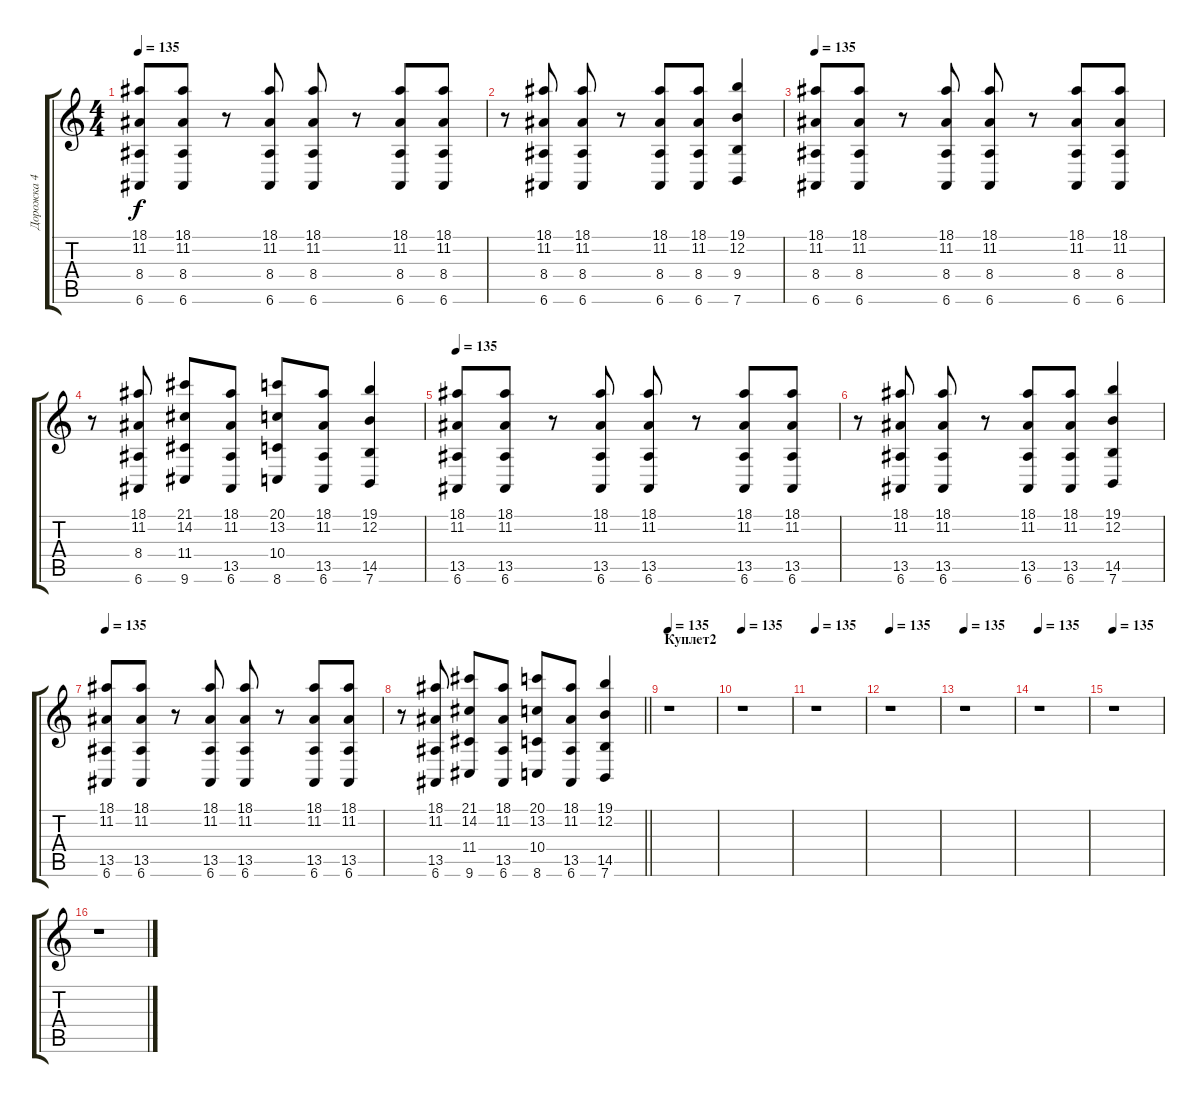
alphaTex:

\track ("Дорожка 4" "Дорожка 4") {instrument stringensemble1}
\staff {score tabs}
\tuning (E4 B3 G3 D3 A2 E2) {hide}
\ts (4 4)
\tempo 135
\clef g2
\ks c
(18.1 11.2 8.4 6.6).8{dy f} (18.1 11.2 8.4 6.6).8 r.8 (18.1 11.2 8.4 6.6).8 (18.1 11.2 8.4 6.6).8 r.8 (18.1 11.2 8.4 6.6).8 (18.1 11.2 8.4 6.6).8 |
r.8 (18.1 11.2 8.4 6.6).8 (18.1 11.2 8.4 6.6).8 r.8 (18.1 11.2 8.4 6.6).8 (18.1 11.2 8.4 6.6).8 (19.1 12.2 9.4 7.6).4 |
\tempo 135
(18.1 11.2 8.4 6.6).8 (18.1 11.2 8.4 6.6).8 r.8 (18.1 11.2 8.4 6.6).8 (18.1 11.2 8.4 6.6).8 r.8 (18.1 11.2 8.4 6.6).8 (18.1 11.2 8.4 6.6).8 |
r.8 (18.1 11.2 8.4 6.6).8 (21.1 14.2 11.4 9.6).8 (18.1 11.2 13.5 6.6).8 (20.1 13.2 10.4 8.6).8 (18.1 11.2 13.5 6.6).8 (19.1 12.2 14.5 7.6).4 |
\tempo 135
(18.1 11.2 13.5 6.6).8 (18.1 11.2 13.5 6.6).8 r.8 (18.1 11.2 13.5 6.6).8 (18.1 11.2 13.5 6.6).8 r.8 (18.1 11.2 13.5 6.6).8 (18.1 11.2 13.5 6.6).8 |
r.8 (18.1 11.2 13.5 6.6).8 (18.1 11.2 13.5 6.6).8 r.8 (18.1 11.2 13.5 6.6).8 (18.1 11.2 13.5 6.6).8 (19.1 12.2 14.5 7.6).4 |
\tempo 135
(18.1 11.2 13.5 6.6).8 (18.1 11.2 13.5 6.6).8 r.8 (18.1 11.2 13.5 6.6).8 (18.1 11.2 13.5 6.6).8 r.8 (18.1 11.2 13.5 6.6).8 (18.1 11.2 13.5 6.6).8 |
\barLineRight lightlight
r.8 (18.1 11.2 13.5 6.6).8 (21.1 14.2 11.4 9.6).8 (18.1 11.2 13.5 6.6).8 (20.1 13.2 10.4 8.6).8 (18.1 11.2 13.5 6.6).8 (19.1 12.2 14.5 7.6).4 |
\section ("" "Куплет2")
\tempo 135
r.1 |
\tempo 135
r.1 |
\tempo 135
r.1 |
\tempo 135
r.1 |
\tempo 135
r.1 |
\tempo 135
r.1 |
\tempo 135
r.1 |
r.1
